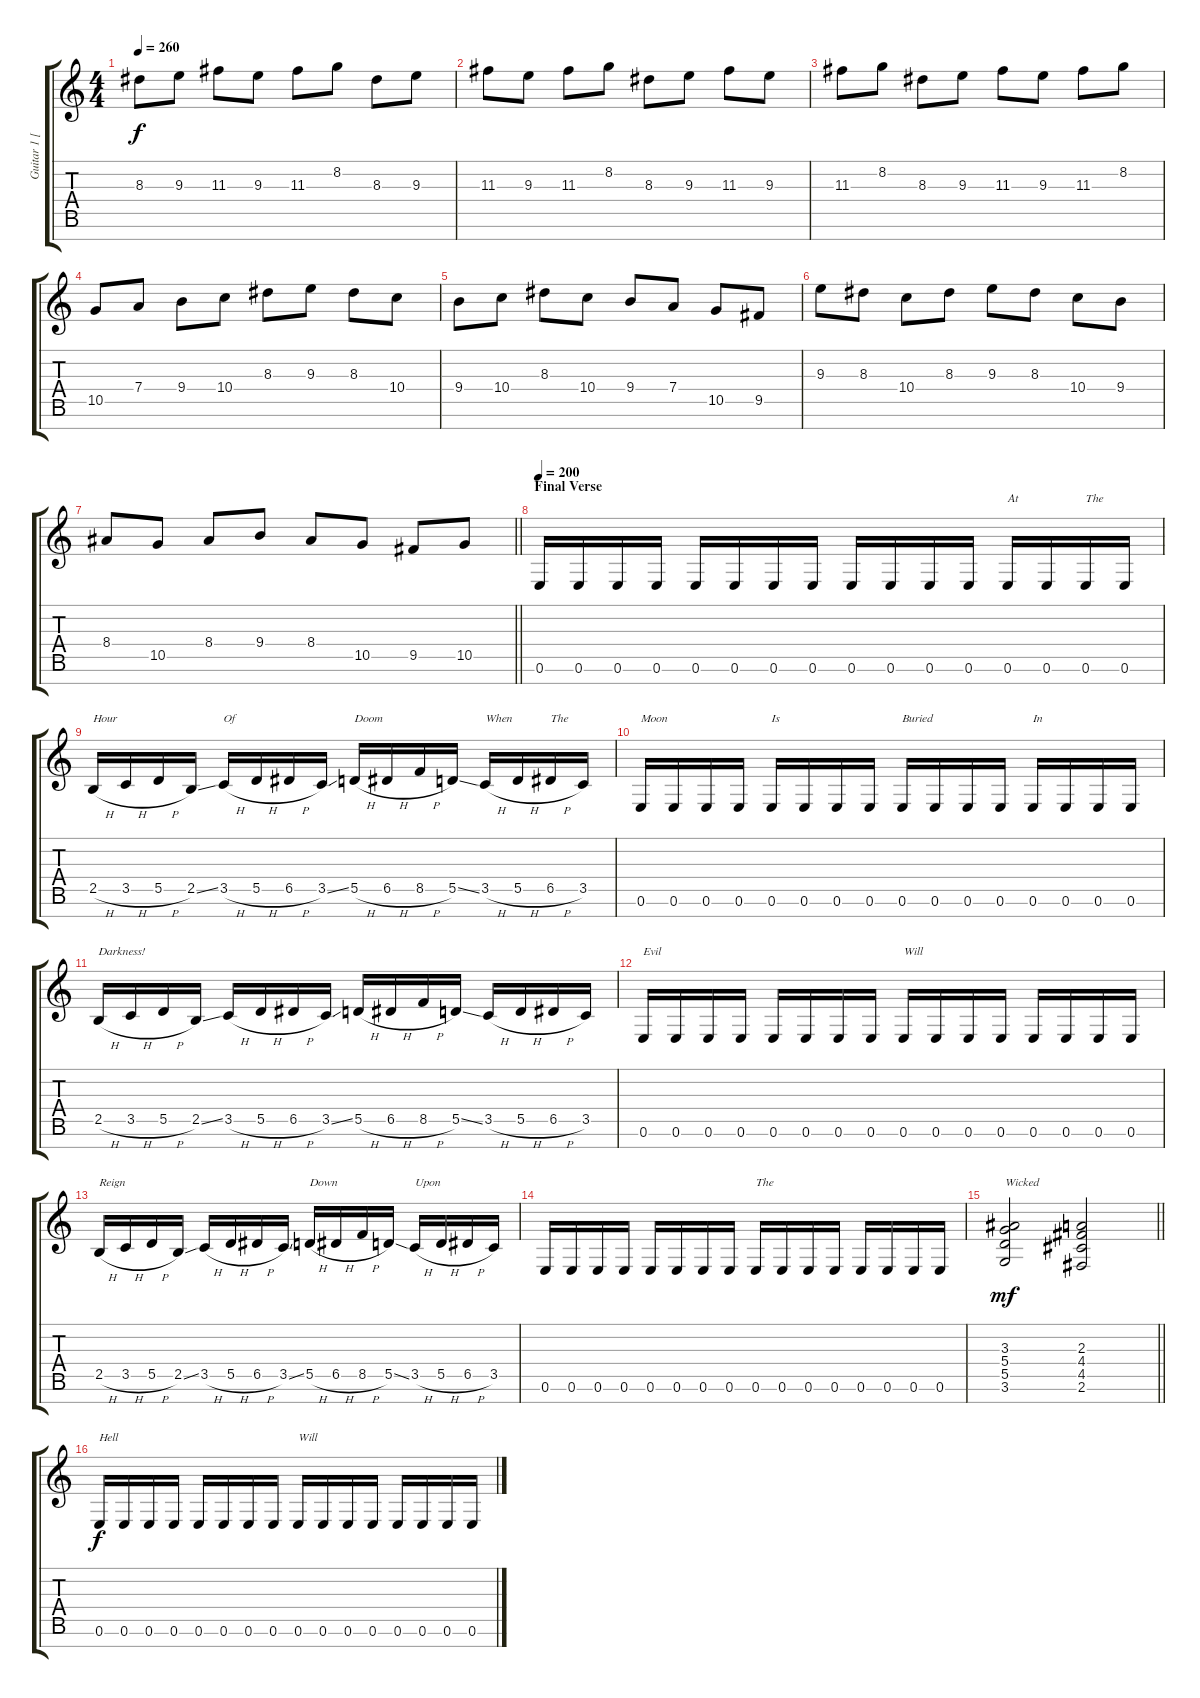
\track ("Guitar 1 [7-String]" "Guitar 1 [") {instrument distortionguitar}
\staff {score tabs}
\tuning (E4 B3 G3 D3 A2 E2 B1) {hide}
\ts (4 4)
\tempo 260
\clef g2
\ks c
8.3.8{dy f} 9.3.8 11.3.8 9.3.8 11.3.8 8.2.8 8.3.8 9.3.8 |
11.3.8 9.3.8 11.3.8 8.2.8 8.3.8 9.3.8 11.3.8 9.3.8 |
11.3.8 8.2.8 8.3.8 9.3.8 11.3.8 9.3.8 11.3.8 8.2.8 |
10.5.8 7.4.8 9.4.8 10.4.8 8.3.8 9.3.8 8.3.8 10.4.8 |
9.4.8 10.4.8 8.3.8 10.4.8 9.4.8 7.4.8 10.5.8 9.5.8 |
9.3.8 8.3.8 10.4.8 8.3.8 9.3.8 8.3.8 10.4.8 9.4.8 |
\barLineRight lightlight
8.4.8 10.5.8 8.4.8 9.4.8 8.4.8 10.5.8 9.5.8 10.5.8 |
\section ("" "Final Verse")
\tempo 200
0.6.16 0.6.16 0.6.16 0.6.16 0.6.16 0.6.16 0.6.16 0.6.16 0.6.16 0.6.16 0.6.16 0.6.16 0.6.16{txt "At"} 0.6.16 0.6.16{txt "The"} 0.6.16 |
2.5{h}.16{txt "Hour"} 3.5{h}.16 5.5{h}.16 2.5{ss}.16 3.5{h}.16{txt "Of"} 5.5{h}.16 6.5{h}.16 3.5{ss}.16 5.5{h}.16{txt "Doom"} 6.5{h}.16 8.5{h}.16 5.5{ss}.16 3.5{h}.16{txt "When"} 5.5{h}.16 6.5{h}.16{txt "The"} 3.5.16 |
0.6.16{txt "Moon"} 0.6.16 0.6.16 0.6.16 0.6.16{txt "Is"} 0.6.16 0.6.16 0.6.16 0.6.16{txt "Buried"} 0.6.16 0.6.16 0.6.16 0.6.16{txt "In"} 0.6.16 0.6.16 0.6.16 |
2.5{h}.16{txt "Darkness!"} 3.5{h}.16 5.5{h}.16 2.5{ss}.16 3.5{h}.16 5.5{h}.16 6.5{h}.16 3.5{ss}.16 5.5{h}.16 6.5{h}.16 8.5{h}.16 5.5{ss}.16 3.5{h}.16 5.5{h}.16 6.5{h}.16 3.5.16 |
0.6.16{txt "Evil"} 0.6.16 0.6.16 0.6.16 0.6.16 0.6.16 0.6.16 0.6.16 0.6.16{txt "Will"} 0.6.16 0.6.16 0.6.16 0.6.16 0.6.16 0.6.16 0.6.16 |
2.5{h}.16{txt "Reign"} 3.5{h}.16 5.5{h}.16 2.5{ss}.16 3.5{h}.16 5.5{h}.16 6.5{h}.16 3.5{ss}.16 5.5{h}.16{txt "Down"} 6.5{h}.16 8.5{h}.16 5.5{ss}.16 3.5{h}.16{txt "Upon"} 5.5{h}.16 6.5{h}.16 3.5.16 |
0.6.16 0.6.16 0.6.16 0.6.16 0.6.16 0.6.16 0.6.16 0.6.16 0.6.16{txt "The"} 0.6.16 0.6.16 0.6.16 0.6.16 0.6.16 0.6.16 0.6.16 |
\barLineRight lightlight
(3.3 5.4 5.5 3.6).2{txt "Wicked" dy mf} (2.3 4.4 4.5 2.6).2 |
0.6.16{txt "Hell" dy f} 0.6.16 0.6.16 0.6.16 0.6.16 0.6.16 0.6.16 0.6.16 0.6.16{txt "Will"} 0.6.16 0.6.16 0.6.16 0.6.16 0.6.16 0.6.16 0.6.16
